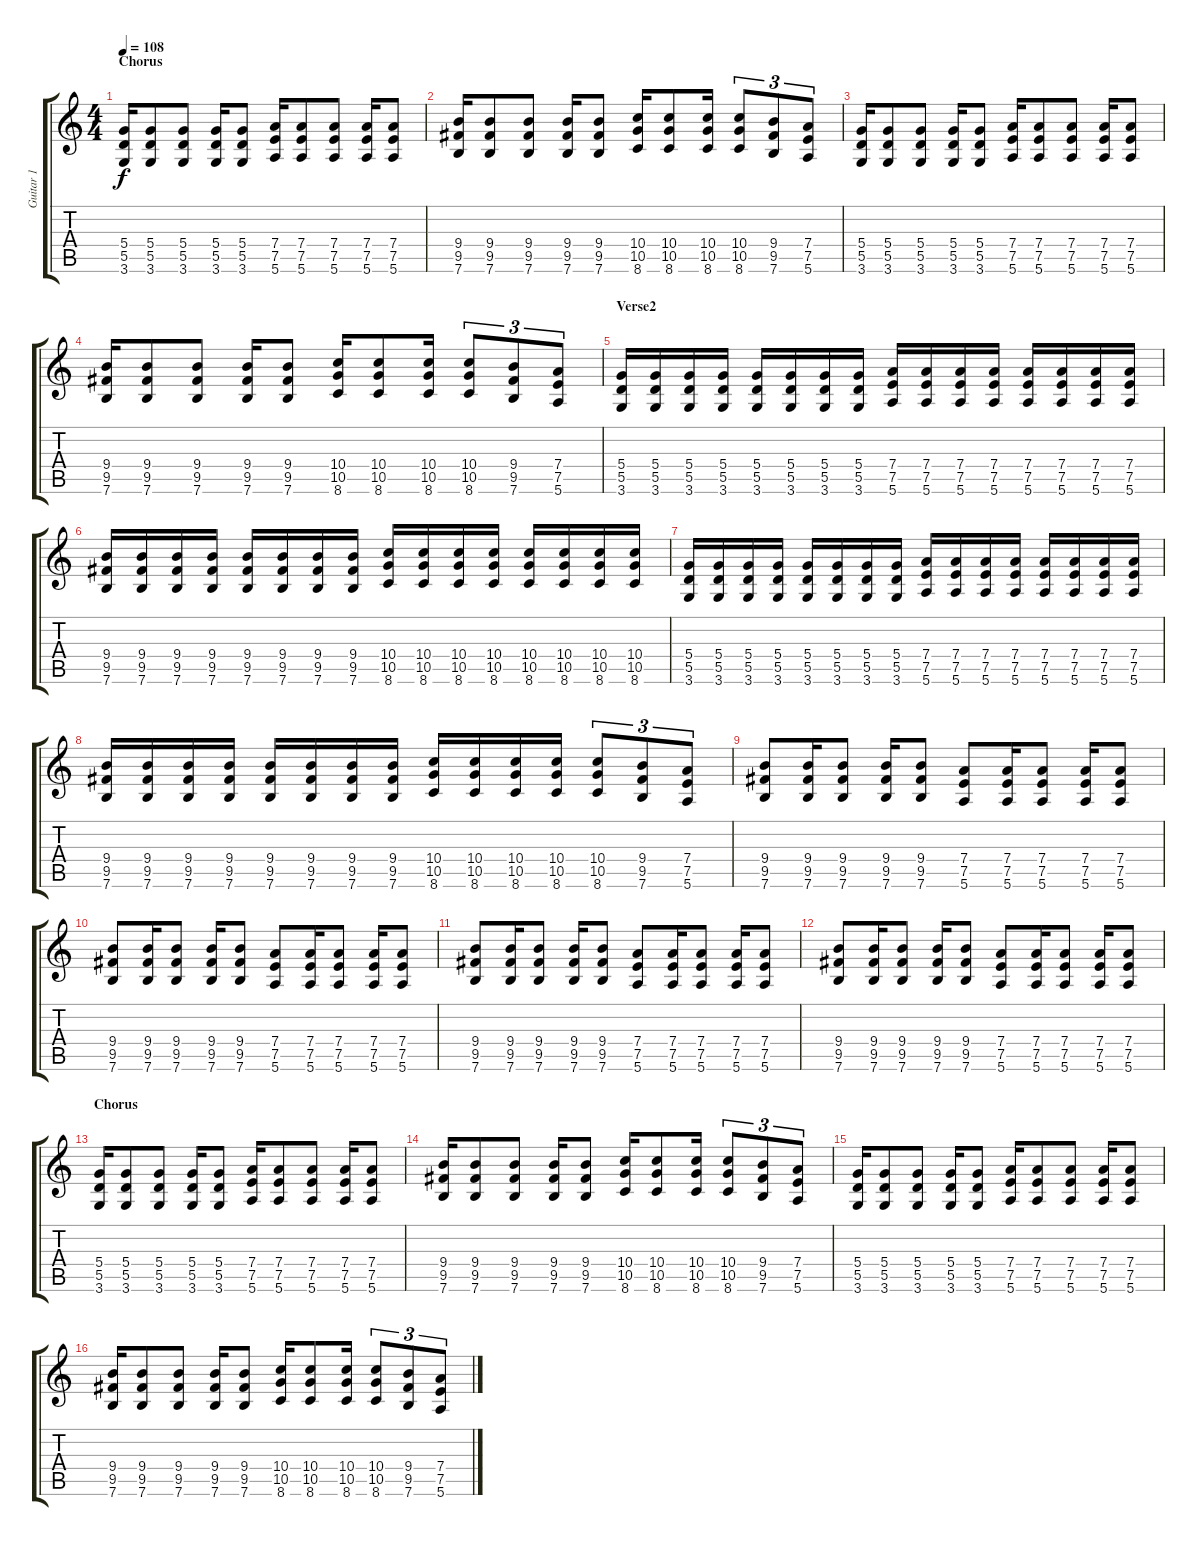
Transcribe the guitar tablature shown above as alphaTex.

\track ("Guitar 1" "Guitar 1") {instrument overdrivenguitar}
\staff {score tabs}
\tuning (E4 B3 G3 D3 A2 E2) {hide}
\ts (4 4)
\section ("" "Chorus")
\tempo 108
\clef g2
\ks c
(5.4 5.5 3.6).16{dy f} (5.4 5.5 3.6).8 (5.4 5.5 3.6).8 (5.4 5.5 3.6).16 (5.4 5.5 3.6).8 (7.4 7.5 5.6).16 (7.4 7.5 5.6).8 (7.4 7.5 5.6).8 (7.4 7.5 5.6).16 (7.4 7.5 5.6).8 |
(9.4 9.5 7.6).16 (9.4 9.5 7.6).8 (9.4 9.5 7.6).8 (9.4 9.5 7.6).16 (9.4 9.5 7.6).8 (10.4 10.5 8.6).16 (10.4 10.5 8.6).8 (10.4 10.5 8.6).16 (10.4 10.5 8.6).8{tu (3 2)} (9.4 9.5 7.6).8{tu (3 2)} (7.4 7.5 5.6).8{tu (3 2)} |
(5.4 5.5 3.6).16 (5.4 5.5 3.6).8 (5.4 5.5 3.6).8 (5.4 5.5 3.6).16 (5.4 5.5 3.6).8 (7.4 7.5 5.6).16 (7.4 7.5 5.6).8 (7.4 7.5 5.6).8 (7.4 7.5 5.6).16 (7.4 7.5 5.6).8 |
(9.4 9.5 7.6).16 (9.4 9.5 7.6).8 (9.4 9.5 7.6).8 (9.4 9.5 7.6).16 (9.4 9.5 7.6).8 (10.4 10.5 8.6).16 (10.4 10.5 8.6).8 (10.4 10.5 8.6).16 (10.4 10.5 8.6).8{tu (3 2)} (9.4 9.5 7.6).8{tu (3 2)} (7.4 7.5 5.6).8{tu (3 2)} |
\section ("" "Verse2")
(5.4 5.5 3.6).16{volume 10 instrument electricguitarmuted} (5.4 5.5 3.6).16 (5.4 5.5 3.6).16 (5.4 5.5 3.6).16 (5.4 5.5 3.6).16 (5.4 5.5 3.6).16 (5.4 5.5 3.6).16 (5.4 5.5 3.6).16 (7.4 7.5 5.6).16 (7.4 7.5 5.6).16 (7.4 7.5 5.6).16 (7.4 7.5 5.6).16 (7.4 7.5 5.6).16 (7.4 7.5 5.6).16 (7.4 7.5 5.6).16 (7.4 7.5 5.6).16 |
(9.4 9.5 7.6).16 (9.4 9.5 7.6).16 (9.4 9.5 7.6).16 (9.4 9.5 7.6).16 (9.4 9.5 7.6).16 (9.4 9.5 7.6).16 (9.4 9.5 7.6).16 (9.4 9.5 7.6).16 (10.4 10.5 8.6).16 (10.4 10.5 8.6).16 (10.4 10.5 8.6).16 (10.4 10.5 8.6).16 (10.4 10.5 8.6).16 (10.4 10.5 8.6).16 (10.4 10.5 8.6).16 (10.4 10.5 8.6).16 |
(5.4 5.5 3.6).16 (5.4 5.5 3.6).16 (5.4 5.5 3.6).16 (5.4 5.5 3.6).16 (5.4 5.5 3.6).16 (5.4 5.5 3.6).16 (5.4 5.5 3.6).16 (5.4 5.5 3.6).16 (7.4 7.5 5.6).16 (7.4 7.5 5.6).16 (7.4 7.5 5.6).16 (7.4 7.5 5.6).16 (7.4 7.5 5.6).16 (7.4 7.5 5.6).16 (7.4 7.5 5.6).16 (7.4 7.5 5.6).16 |
(9.4 9.5 7.6).16 (9.4 9.5 7.6).16 (9.4 9.5 7.6).16 (9.4 9.5 7.6).16 (9.4 9.5 7.6).16 (9.4 9.5 7.6).16 (9.4 9.5 7.6).16 (9.4 9.5 7.6).16 (10.4 10.5 8.6).16 (10.4 10.5 8.6).16 (10.4 10.5 8.6).16 (10.4 10.5 8.6).16 (10.4 10.5 8.6).8{tu (3 2)} (9.4 9.5 7.6).8{tu (3 2)} (7.4 7.5 5.6).8{tu (3 2)} |
(9.4 9.5 7.6).8 (9.4 9.5 7.6).16 (9.4 9.5 7.6).8 (9.4 9.5 7.6).16 (9.4 9.5 7.6).8 (7.4 7.5 5.6).8 (7.4 7.5 5.6).16 (7.4 7.5 5.6).8 (7.4 7.5 5.6).16 (7.4 7.5 5.6).8 |
(9.4 9.5 7.6).8 (9.4 9.5 7.6).16 (9.4 9.5 7.6).8 (9.4 9.5 7.6).16 (9.4 9.5 7.6).8 (7.4 7.5 5.6).8 (7.4 7.5 5.6).16 (7.4 7.5 5.6).8 (7.4 7.5 5.6).16 (7.4 7.5 5.6).8 |
(9.4 9.5 7.6).8 (9.4 9.5 7.6).16 (9.4 9.5 7.6).8 (9.4 9.5 7.6).16 (9.4 9.5 7.6).8 (7.4 7.5 5.6).8 (7.4 7.5 5.6).16 (7.4 7.5 5.6).8 (7.4 7.5 5.6).16 (7.4 7.5 5.6).8 |
(9.4 9.5 7.6).8 (9.4 9.5 7.6).16 (9.4 9.5 7.6).8 (9.4 9.5 7.6).16 (9.4 9.5 7.6).8 (7.4 7.5 5.6).8 (7.4 7.5 5.6).16 (7.4 7.5 5.6).8 (7.4 7.5 5.6).16 (7.4 7.5 5.6).8 |
\section ("" "Chorus")
(5.4 5.5 3.6).16 (5.4 5.5 3.6).8 (5.4 5.5 3.6).8 (5.4 5.5 3.6).16 (5.4 5.5 3.6).8 (7.4 7.5 5.6).16 (7.4 7.5 5.6).8 (7.4 7.5 5.6).8 (7.4 7.5 5.6).16 (7.4 7.5 5.6).8 |
(9.4 9.5 7.6).16 (9.4 9.5 7.6).8 (9.4 9.5 7.6).8 (9.4 9.5 7.6).16 (9.4 9.5 7.6).8 (10.4 10.5 8.6).16 (10.4 10.5 8.6).8 (10.4 10.5 8.6).16 (10.4 10.5 8.6).8{tu (3 2)} (9.4 9.5 7.6).8{tu (3 2)} (7.4 7.5 5.6).8{tu (3 2)} |
(5.4 5.5 3.6).16 (5.4 5.5 3.6).8 (5.4 5.5 3.6).8 (5.4 5.5 3.6).16 (5.4 5.5 3.6).8 (7.4 7.5 5.6).16 (7.4 7.5 5.6).8 (7.4 7.5 5.6).8 (7.4 7.5 5.6).16 (7.4 7.5 5.6).8 |
(9.4 9.5 7.6).16 (9.4 9.5 7.6).8 (9.4 9.5 7.6).8 (9.4 9.5 7.6).16 (9.4 9.5 7.6).8 (10.4 10.5 8.6).16 (10.4 10.5 8.6).8 (10.4 10.5 8.6).16 (10.4 10.5 8.6).8{tu (3 2)} (9.4 9.5 7.6).8{tu (3 2)} (7.4 7.5 5.6).8{tu (3 2)}
